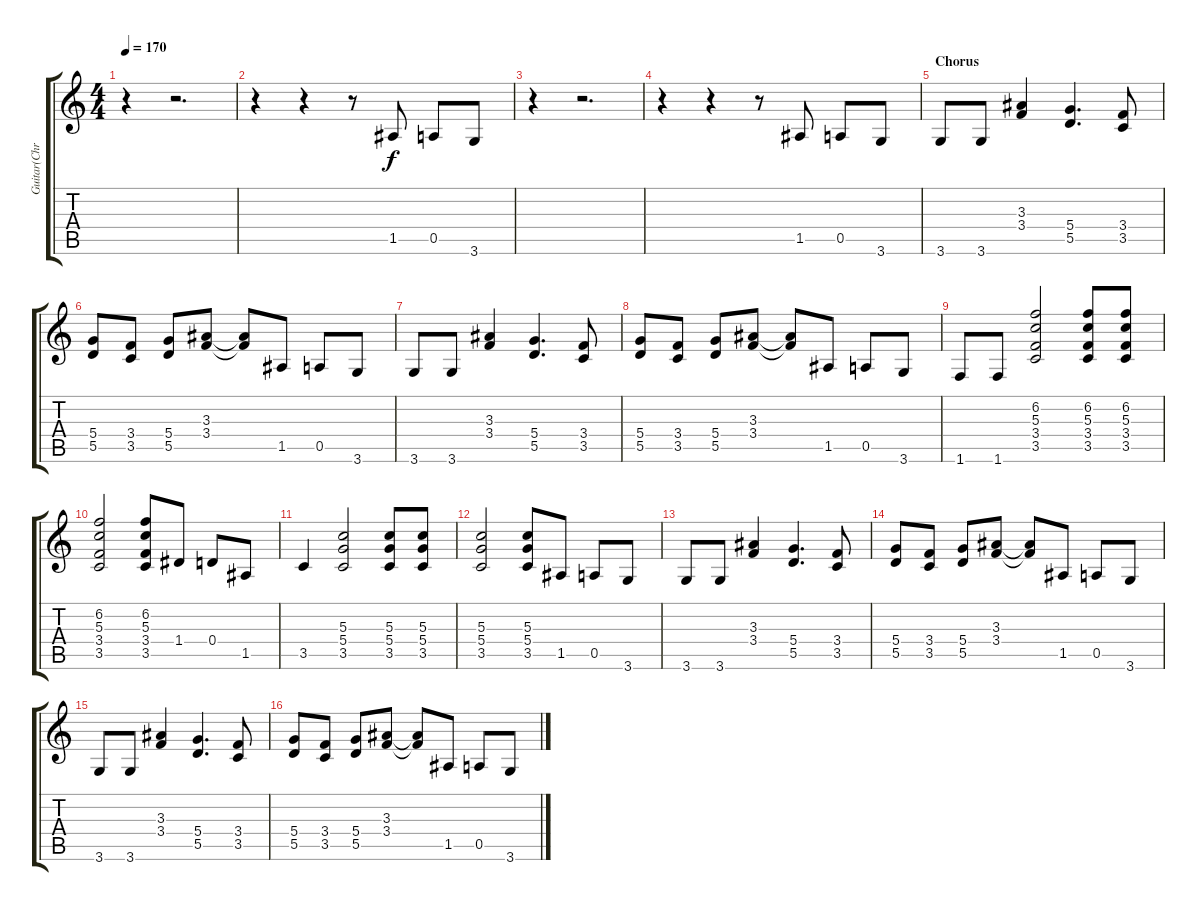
\track ("Guitar(Chris Holmes)" "Guitar(Chr") {instrument overdrivenguitar}
\staff {score tabs}
\tuning (E4 B3 G3 D3 A2 E2) {hide}
\ts (4 4)
\tempo 170
\clef g2
\ks c
r.4{dy f} r.2{d} |
r.4 r.4 r.8 1.5.8 0.5.8 3.6.8 |
r.4 r.2{d} |
r.4 r.4 r.8 1.5.8 0.5.8 3.6.8 |
\section ("" "Chorus")
3.6.8 3.6.8 (3.3 3.4).4 (5.4 5.5).4{d} (3.4 3.5).8 |
(5.4 5.5).8 (3.4 3.5).8 (5.4 5.5).8 (3.3 3.4).8 (3.3{t} 3.4{t}).8 1.5.8 0.5.8 3.6.8 |
3.6.8 3.6.8 (3.3 3.4).4 (5.4 5.5).4{d} (3.4 3.5).8 |
(5.4 5.5).8 (3.4 3.5).8 (5.4 5.5).8 (3.3 3.4).8 (3.3{t} 3.4{t}).8 1.5.8 0.5.8 3.6.8 |
1.6.8 1.6.8 (6.2 5.3 3.4 3.5).2 (6.2 5.3 3.4 3.5).8 (6.2 5.3 3.4 3.5).8 |
(6.2 5.3 3.4 3.5).2 (6.2 5.3 3.4 3.5).8 1.4.8 0.4.8 1.5.8 |
3.5.4 (5.3 5.4 3.5).2 (5.3 5.4 3.5).8 (5.3 5.4 3.5).8 |
(5.3 5.4 3.5).2 (5.3 5.4 3.5).8 1.5.8 0.5.8 3.6.8 |
3.6.8 3.6.8 (3.3 3.4).4 (5.4 5.5).4{d} (3.4 3.5).8 |
(5.4 5.5).8 (3.4 3.5).8 (5.4 5.5).8 (3.3 3.4).8 (3.3{t} 3.4{t}).8 1.5.8 0.5.8 3.6.8 |
3.6.8 3.6.8 (3.3 3.4).4 (5.4 5.5).4{d} (3.4 3.5).8 |
(5.4 5.5).8 (3.4 3.5).8 (5.4 5.5).8 (3.3 3.4).8 (3.3{t} 3.4{t}).8 1.5.8 0.5.8 3.6.8
